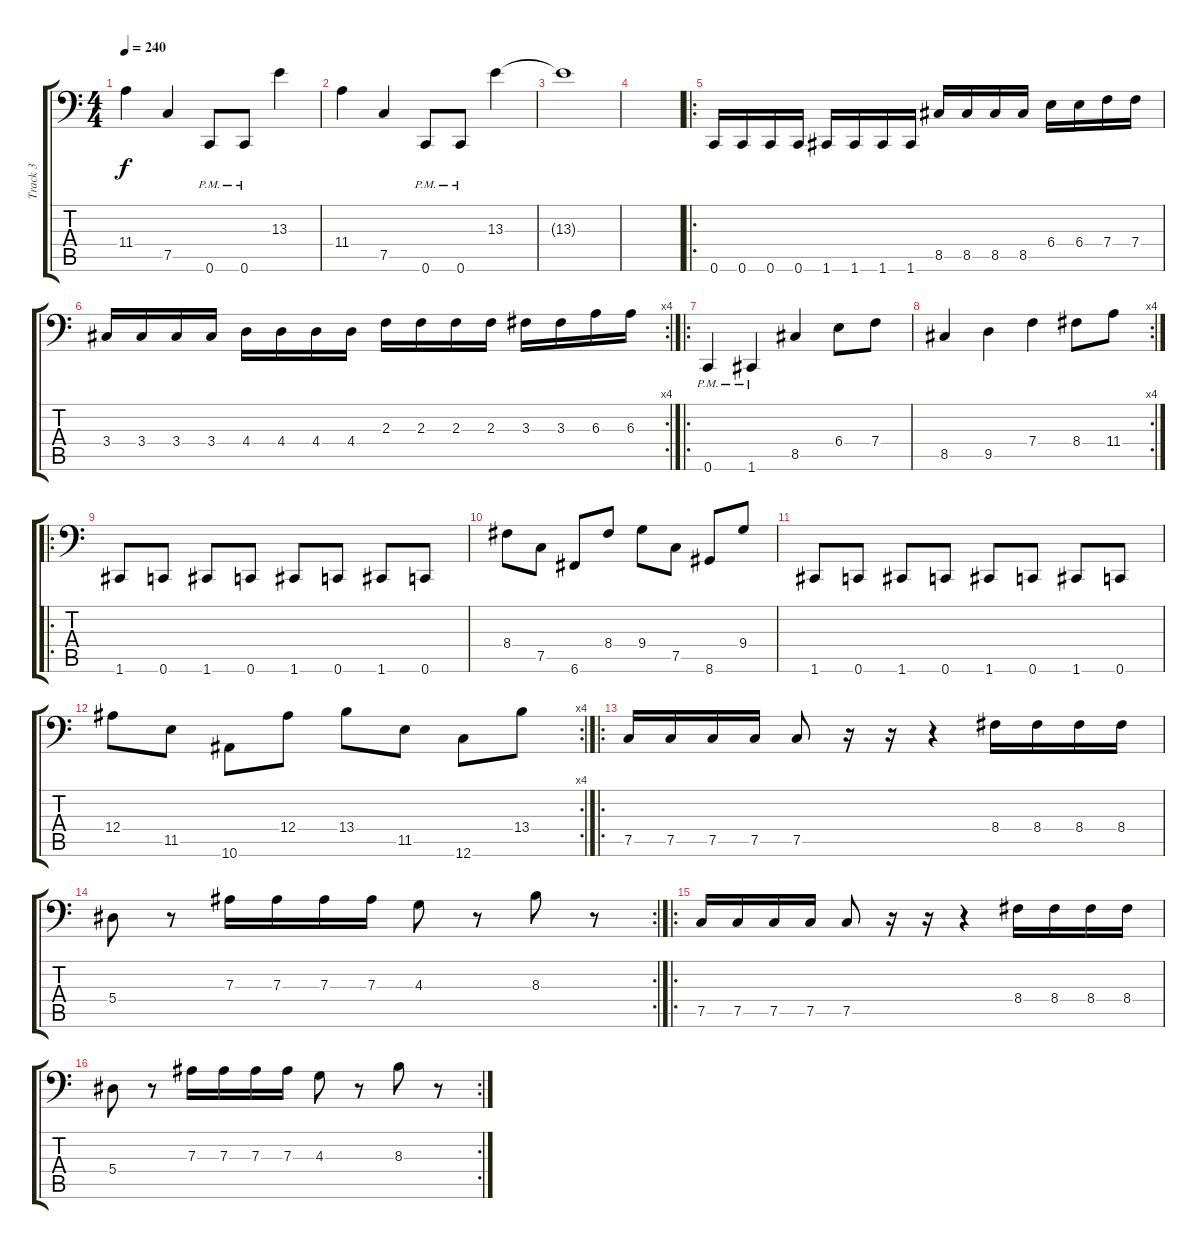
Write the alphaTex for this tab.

\track ("Track 3" "Track 3") {instrument electricbassfinger}
\staff {score tabs}
\tuning (C3 G2 Eb2 Bb1 F1 C1) {hide}
\ts (4 4)
\tempo 240
\clef f4
\ks c
11.4.4{dy f} 7.5.4 0.6{pm}.8 0.6{pm}.8 13.3.4 |
11.4.4 7.5.4 0.6{pm}.8 0.6{pm}.8 13.3.4 |
13.3{t}.1 |
|
\ro
0.6.16 0.6.16 0.6.16 0.6.16 1.6.16 1.6.16 1.6.16 1.6.16 8.5.16 8.5.16 8.5.16 8.5.16 6.4.16 6.4.16 7.4.16 7.4.16 |
\rc 4
3.4.16 3.4.16 3.4.16 3.4.16 4.4.16 4.4.16 4.4.16 4.4.16 2.3.16 2.3.16 2.3.16 2.3.16 3.3.16 3.3.16 6.3.16 6.3.16 |
\ro
0.6{pm}.4 1.6{pm}.4 8.5.4 6.4.8 7.4.8 |
\rc 4
8.5.4 9.5.4 7.4.4 8.4.8 11.4.8 |
\ro
1.6.8 0.6.8 1.6.8 0.6.8 1.6.8 0.6.8 1.6.8 0.6.8 |
8.4.8 7.5.8 6.6.8 8.4.8 9.4.8 7.5.8 8.6.8 9.4.8 |
1.6.8 0.6.8 1.6.8 0.6.8 1.6.8 0.6.8 1.6.8 0.6.8 |
\rc 4
12.4.8 11.5.8 10.6.8 12.4.8 13.4.8 11.5.8 12.6.8 13.4.8 |
\ro
7.5.16 7.5.16 7.5.16 7.5.16 7.5.8 r.16 r.16 r.4 8.4.16 8.4.16 8.4.16 8.4.16 |
\rc 2
5.4.8 r.8 7.3.16 7.3.16 7.3.16 7.3.16 4.3.8 r.8 8.3.8 r.8 |
\ro
7.5.16 7.5.16 7.5.16 7.5.16 7.5.8 r.16 r.16 r.4 8.4.16 8.4.16 8.4.16 8.4.16 |
\rc 2
5.4.8 r.8 7.3.16 7.3.16 7.3.16 7.3.16 4.3.8 r.8 8.3.8 r.8
